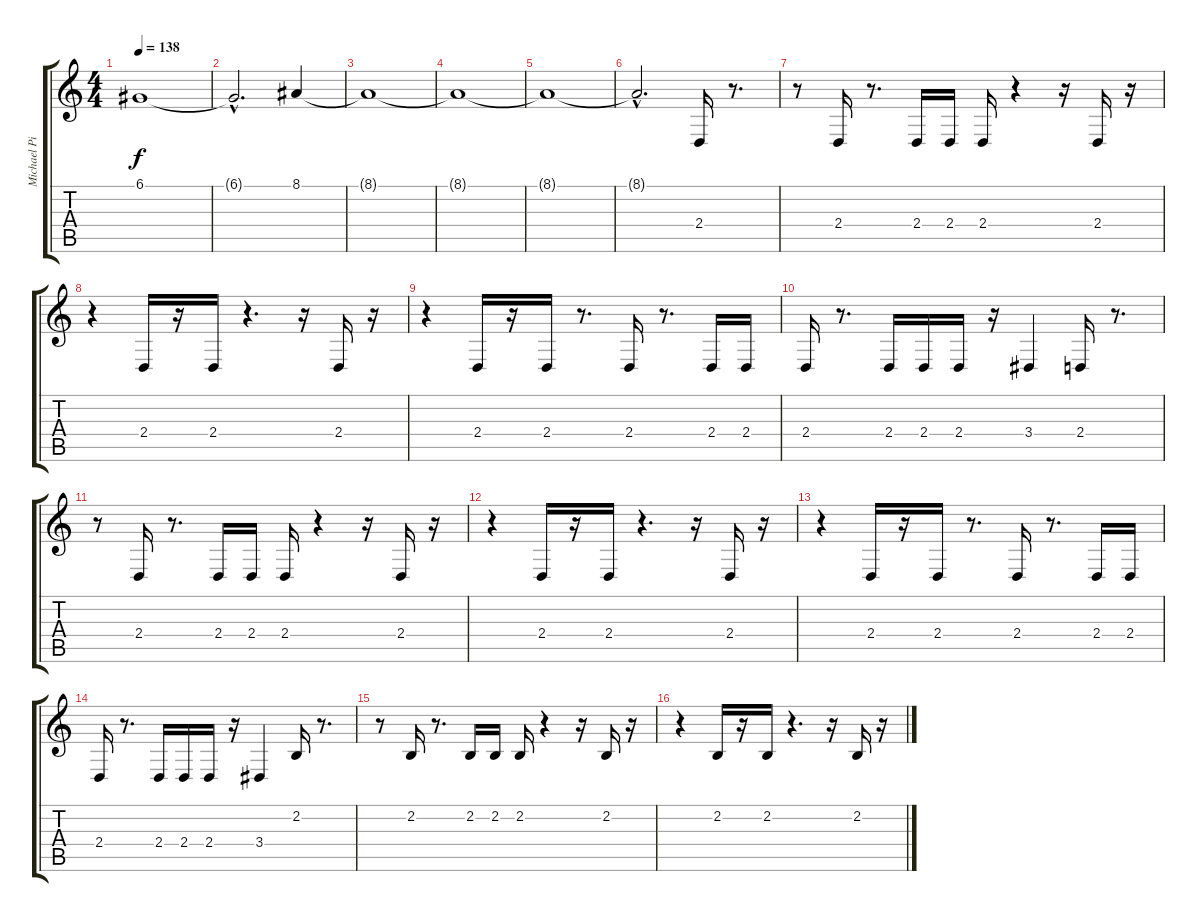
\track ("Michael Pinella" "Michael Pi") {instrument stringensemble1}
\staff {score tabs}
\tuning (D4 A3 F3 C3 G2 D2) {hide}
\ts (4 4)
\tempo 138
\clef g2
\ks c
6.1{t}.1{dy f} |
6.1{hac t}.2{d} 8.1.4 |
8.1{t}.1 |
8.1{t}.1 |
8.1{t}.1 |
8.1{hac t}.2{d} 2.4.16{instrument stringensemble1} r.8{d} |
r.8 2.4.16 r.8{d} 2.4.16 2.4.16 2.4.16 r.4 r.16 2.4.16 r.16 |
r.4 2.4.16 r.16 2.4.16 r.4{d} r.16 2.4.16 r.16 |
r.4 2.4.16 r.16 2.4.16 r.8{d} 2.4.16 r.8{d} 2.4.16 2.4.16 |
2.4.16 r.8{d} 2.4.16 2.4.16 2.4.16 r.16 3.4.4 2.4.16 r.8{d} |
r.8 2.4.16 r.8{d} 2.4.16 2.4.16 2.4.16 r.4 r.16 2.4.16 r.16 |
r.4 2.4.16 r.16 2.4.16 r.4{d} r.16 2.4.16 r.16 |
r.4 2.4.16 r.16 2.4.16 r.8{d} 2.4.16 r.8{d} 2.4.16 2.4.16 |
2.4.16 r.8{d} 2.4.16 2.4.16 2.4.16 r.16 3.4.4 2.2.16 r.8{d} |
r.8 2.2.16 r.8{d} 2.2.16 2.2.16 2.2.16 r.4 r.16 2.2.16 r.16 |
r.4 2.2.16 r.16 2.2.16 r.4{d} r.16 2.2.16 r.16
